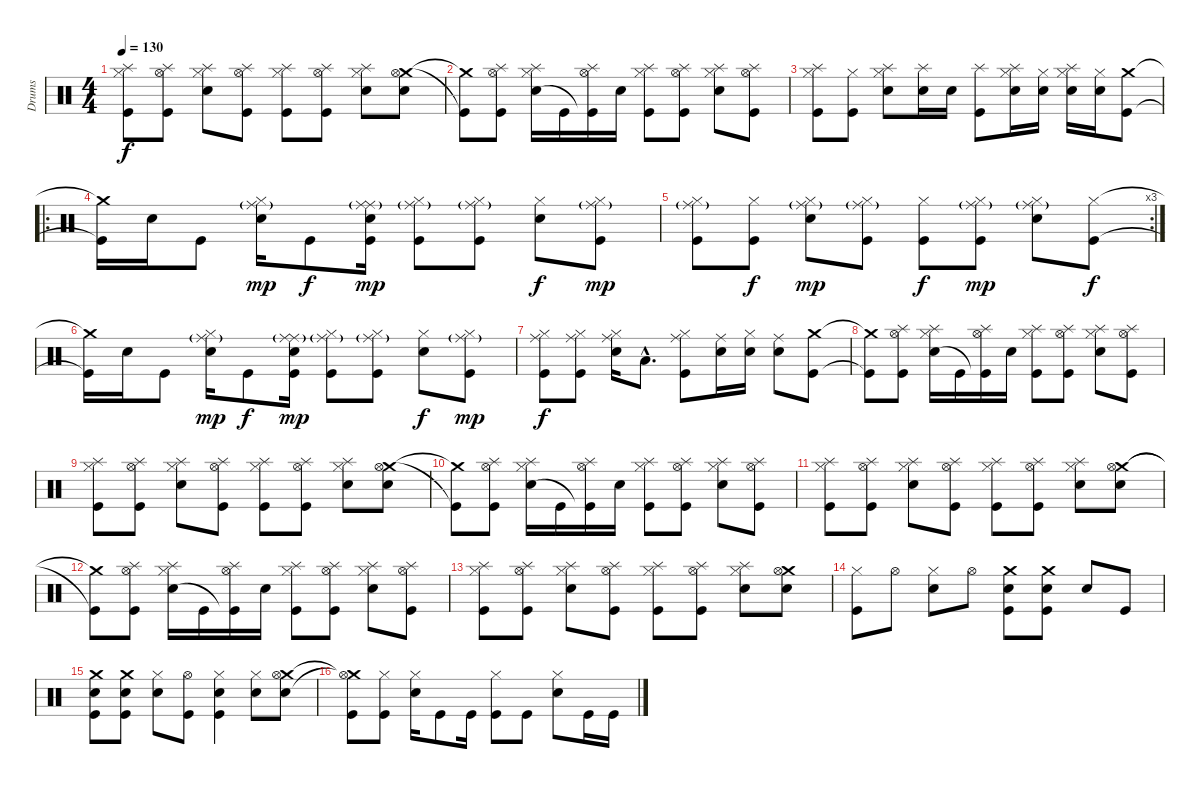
\track ("Drums" "Drums") {instrument percussion}
\staff {score}
\articulation defaults
\ts (4 4)
\tempo 130
\clef neutral
\ks c
("Hi-Hat (closed)" "Splash (hit)" "Kick (hit)").8{dy f} ("Hi-Hat (open)" "Splash (hit)" "Kick (hit)").8 ("Hi-Hat (closed)" "Splash (hit)" "Electric Snare (hit)").8 ("Hi-Hat (open)" "Splash (hit)" "Kick (hit)").8 ("Hi-Hat (closed)" "Splash (hit)" "Kick (hit)").8 ("Hi-Hat (open)" "Splash (hit)" "Kick (hit)").8 ("Hi-Hat (closed)" "Splash (hit)" "Electric Snare (hit)").8 ("Crash medium (hit)" "Hi-Hat (open)" "Electric Snare (hit)").8 |
("Crash medium (hit)"{t} "Kick (hit)"{t}).8 ("Splash (hit)" "Hi-Hat (open)" "Kick (hit)").8 ("Splash (hit)" "Hi-Hat (closed)" "Electric Snare (hit)").16 "Kick (hit)".16 ("Splash (hit)" "Hi-Hat (open)" "Kick (hit)"{t}).16 "Electric Snare (hit)".16 ("Splash (hit)" "Hi-Hat (closed)" "Kick (hit)").8 ("Splash (hit)" "Hi-Hat (open)" "Kick (hit)").8 ("Splash (hit)" "Hi-Hat (closed)" "Electric Snare (hit)").8 ("Splash (hit)" "Hi-Hat (open)" "Kick (hit)").8 |
("Hi-Hat (closed)" "Splash (hit)" "Kick (hit)").8 ("Hi-Hat (closed)" "Kick (hit)").8 ("Hi-Hat (closed)" "Splash (hit)" "Electric Snare (hit)").8 ("Splash (hit)" "Electric Snare (hit)").16 "Electric Snare (hit)".16 ("Splash (hit)" "Kick (hit)").8 ("Hi-Hat (closed)" "Splash (hit)" "Electric Snare (hit)").16 ("Hi-Hat (closed)" "Electric Snare (hit)").16 ("Hi-Hat (closed)" "Splash (hit)" "Electric Snare (hit)").16 ("Hi-Hat (closed)" "Electric Snare (hit)").16 ("Crash medium (hit)" "Kick (hit)").8 |
\ro
("Crash medium (hit)"{t} "Kick (hit)"{t}).16 "Electric Snare (hit)".16 "Kick (hit)".8 ("Hi-Hat (closed)" "Ride (middle)"{g} "Electric Snare (hit)").16{dy mp} "Kick (hit)".8{dy f} ("Ride (middle)" "Ride (middle)"{g} "Electric Snare (hit)" "Kick (hit)").16{dy mp} ("Hi-Hat (closed)" "Ride (middle)"{g} "Kick (hit)").8 ("Hi-Hat (closed)" "Ride (middle)"{g} "Kick (hit)").8 ("Hi-Hat (closed)" "Electric Snare (hit)").8{dy f} ("Hi-Hat (closed)" "Ride (middle)"{g} "Kick (hit)").8{dy mp} |
\rc 3
("Hi-Hat (closed)" "Ride (middle)"{g} "Kick (hit)").8 ("Hi-Hat (closed)" "Kick (hit)").8{dy f} ("Hi-Hat (closed)" "Ride (middle)"{g} "Electric Snare (hit)").8{dy mp} ("Hi-Hat (closed)" "Ride (middle)"{g} "Kick (hit)").8 ("Hi-Hat (closed)" "Kick (hit)").8{dy f} ("Hi-Hat (closed)" "Ride (middle)"{g} "Kick (hit)").8{dy mp} ("Hi-Hat (closed)" "Ride (middle)"{g} "Electric Snare (hit)").8 ("Hi-Hat (closed)" "Kick (hit)").8{dy f} |
("Crash medium (hit)"{t} "Kick (hit)"{t}).16 "Electric Snare (hit)".16 "Kick (hit)".8 ("Hi-Hat (closed)" "Ride (middle)"{g} "Electric Snare (hit)").16{dy mp} "Kick (hit)".8{dy f} ("Ride (middle)" "Ride (middle)"{g} "Electric Snare (hit)" "Kick (hit)").16{dy mp} ("Hi-Hat (closed)" "Ride (middle)"{g} "Kick (hit)").8 ("Hi-Hat (closed)" "Ride (middle)"{g} "Kick (hit)").8 ("Hi-Hat (closed)" "Electric Snare (hit)").8{dy f} ("Hi-Hat (closed)" "Ride (middle)"{g} "Kick (hit)").8{dy mp} |
("Ride (middle)" "Hi-Hat (closed)" "Kick (hit)").8{dy f} ("Ride (middle)" "Hi-Hat (closed)" "Kick (hit)").8 ("Ride (middle)" "Hi-Hat (closed)" "Electric Snare (hit)").16 "Low Tom (hit)"{hac}.8{d} ("Ride (middle)" "Hi-Hat (closed)" "Kick (hit)").8 ("Ride (middle)" "Electric Snare (hit)").16 ("Hi-Hat (closed)" "Electric Snare (hit)").16 ("Ride (middle)" "Electric Snare (hit)").8 ("Crash medium (hit)" "Kick (hit)").8 |
("Crash medium (hit)"{t} "Kick (hit)"{t}).8 ("Splash (hit)" "Hi-Hat (open)" "Kick (hit)").8 ("Splash (hit)" "Hi-Hat (closed)" "Electric Snare (hit)").16 "Kick (hit)".16 ("Splash (hit)" "Hi-Hat (open)" "Kick (hit)"{t}).16 "Electric Snare (hit)".16 ("Splash (hit)" "Hi-Hat (closed)" "Kick (hit)").8 ("Splash (hit)" "Hi-Hat (open)" "Kick (hit)").8 ("Splash (hit)" "Hi-Hat (closed)" "Electric Snare (hit)").8 ("Splash (hit)" "Hi-Hat (open)" "Kick (hit)").8 |
("Hi-Hat (closed)" "Splash (hit)" "Kick (hit)").8 ("Hi-Hat (open)" "Splash (hit)" "Kick (hit)").8 ("Hi-Hat (closed)" "Splash (hit)" "Electric Snare (hit)").8 ("Hi-Hat (open)" "Splash (hit)" "Kick (hit)").8 ("Hi-Hat (closed)" "Splash (hit)" "Kick (hit)").8 ("Hi-Hat (open)" "Splash (hit)" "Kick (hit)").8 ("Hi-Hat (closed)" "Splash (hit)" "Electric Snare (hit)").8 ("Crash medium (hit)" "Hi-Hat (open)" "Electric Snare (hit)").8 |
("Crash medium (hit)"{t} "Kick (hit)"{t}).8 ("Splash (hit)" "Hi-Hat (open)" "Kick (hit)").8 ("Splash (hit)" "Hi-Hat (closed)" "Electric Snare (hit)").16 "Kick (hit)".16 ("Splash (hit)" "Hi-Hat (open)" "Kick (hit)"{t}).16 "Electric Snare (hit)".16 ("Splash (hit)" "Hi-Hat (closed)" "Kick (hit)").8 ("Splash (hit)" "Hi-Hat (open)" "Kick (hit)").8 ("Splash (hit)" "Hi-Hat (closed)" "Electric Snare (hit)").8 ("Splash (hit)" "Hi-Hat (open)" "Kick (hit)").8 |
("Hi-Hat (closed)" "Splash (hit)" "Kick (hit)").8 ("Hi-Hat (open)" "Splash (hit)" "Kick (hit)").8 ("Hi-Hat (closed)" "Splash (hit)" "Electric Snare (hit)").8 ("Hi-Hat (open)" "Splash (hit)" "Kick (hit)").8 ("Hi-Hat (closed)" "Splash (hit)" "Kick (hit)").8 ("Hi-Hat (open)" "Splash (hit)" "Kick (hit)").8 ("Hi-Hat (closed)" "Splash (hit)" "Electric Snare (hit)").8 ("Crash medium (hit)" "Hi-Hat (open)" "Electric Snare (hit)").8 |
("Crash medium (hit)"{t} "Kick (hit)"{t}).8 ("Splash (hit)" "Hi-Hat (open)" "Kick (hit)").8 ("Splash (hit)" "Hi-Hat (closed)" "Electric Snare (hit)").16 "Kick (hit)".16 ("Splash (hit)" "Hi-Hat (open)" "Kick (hit)"{t}).16 "Electric Snare (hit)".16 ("Splash (hit)" "Hi-Hat (closed)" "Kick (hit)").8 ("Splash (hit)" "Hi-Hat (open)" "Kick (hit)").8 ("Splash (hit)" "Hi-Hat (closed)" "Electric Snare (hit)").8 ("Splash (hit)" "Hi-Hat (open)" "Kick (hit)").8 |
("Hi-Hat (closed)" "Splash (hit)" "Kick (hit)").8 ("Hi-Hat (open)" "Splash (hit)" "Kick (hit)").8 ("Hi-Hat (closed)" "Splash (hit)" "Electric Snare (hit)").8 ("Hi-Hat (open)" "Splash (hit)" "Kick (hit)").8 ("Hi-Hat (closed)" "Splash (hit)" "Kick (hit)").8 ("Hi-Hat (open)" "Splash (hit)" "Kick (hit)").8 ("Hi-Hat (closed)" "Splash (hit)" "Electric Snare (hit)").8 ("Crash medium (hit)" "Hi-Hat (open)" "Electric Snare (hit)").8 |
("Hi-Hat (closed)" "Kick (hit)").8 "Hi-Hat (open)".8 ("Hi-Hat (closed)" "Electric Snare (hit)").8 "Hi-Hat (open)".8 ("Crash medium (hit)" "Electric Snare (hit)" "Kick (hit)").8 ("Crash medium (hit)" "Electric Snare (hit)" "Kick (hit)").8 "Electric Snare (hit)".8 "Kick (hit)".8 |
("Crash medium (hit)" "Electric Snare (hit)" "Kick (hit)").8 ("Crash medium (hit)" "Electric Snare (hit)" "Kick (hit)").8 ("Hi-Hat (closed)" "Electric Snare (hit)").8 ("Hi-Hat (open)" "Kick (hit)").8 ("Hi-Hat (closed)" "Electric Snare (hit)" "Kick (hit)").4 ("Hi-Hat (closed)" "Electric Snare (hit)").8 ("Crash medium (hit)" "Electric Snare (hit)" "Hi-Hat (open)").8 |
("Crash medium (hit)"{t} "Hi-Hat (open)"{t} "Kick (hit)").8 ("Hi-Hat (closed)" "Kick (hit)").8 ("Hi-Hat (closed)" "Electric Snare (hit)").16 "Kick (hit)".8 "Kick (hit)".16 ("Hi-Hat (closed)" "Kick (hit)").8 "Kick (hit)".8 ("Hi-Hat (closed)" "Electric Snare (hit)").8 "Kick (hit)".16 "Kick (hit)".16
